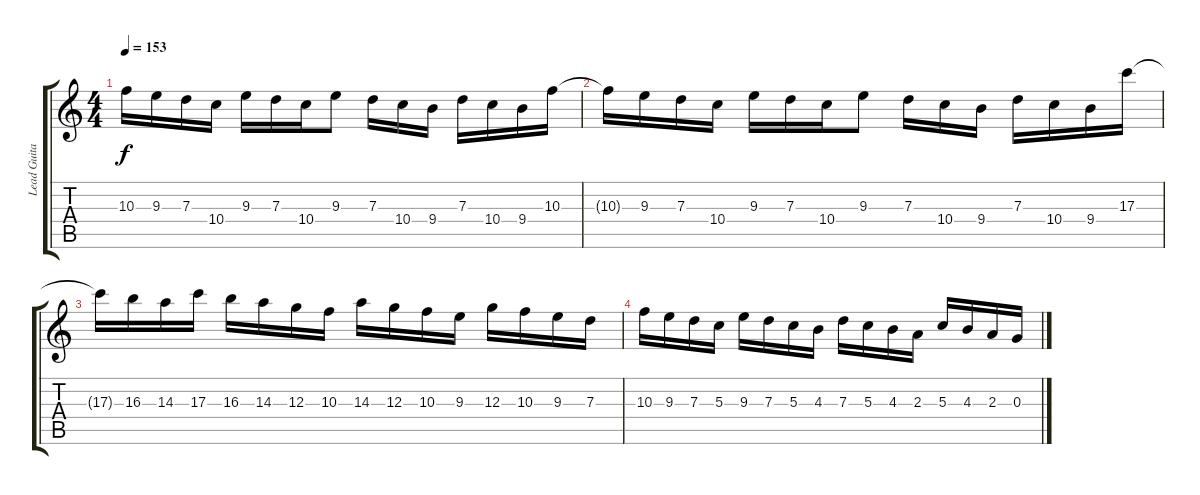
\track ("" "Lead Guita") {instrument distortionguitar}
\staff {score tabs}
\tuning (E4 B3 G3 D3 A2 E2) {hide}
\ts (4 4)
\tempo 153
\clef g2
\ks c
10.3{t}.16{dy f} 9.3.16 7.3.16 10.4.16 9.3.16 7.3.16 10.4.16 9.3.8 7.3.16 10.4.16 9.4.16 7.3.16 10.4.16 9.4.16 10.3.16 |
10.3{t}.16 9.3.16 7.3.16 10.4.16 9.3.16 7.3.16 10.4.16 9.3.8 7.3.16 10.4.16 9.4.16 7.3.16 10.4.16 9.4.16 17.3.16 |
17.3{t}.16 16.3.16 14.3.16 17.3.16 16.3.16 14.3.16 12.3.16 10.3.16 14.3.16 12.3.16 10.3.16 9.3.16 12.3.16 10.3.16 9.3.16 7.3.16 |
10.3.16 9.3.16 7.3.16 5.3.16 9.3.16 7.3.16 5.3.16 4.3.16 7.3.16 5.3.16 4.3.16 2.3.16 5.3.16 4.3.16 2.3.16 0.3.16
